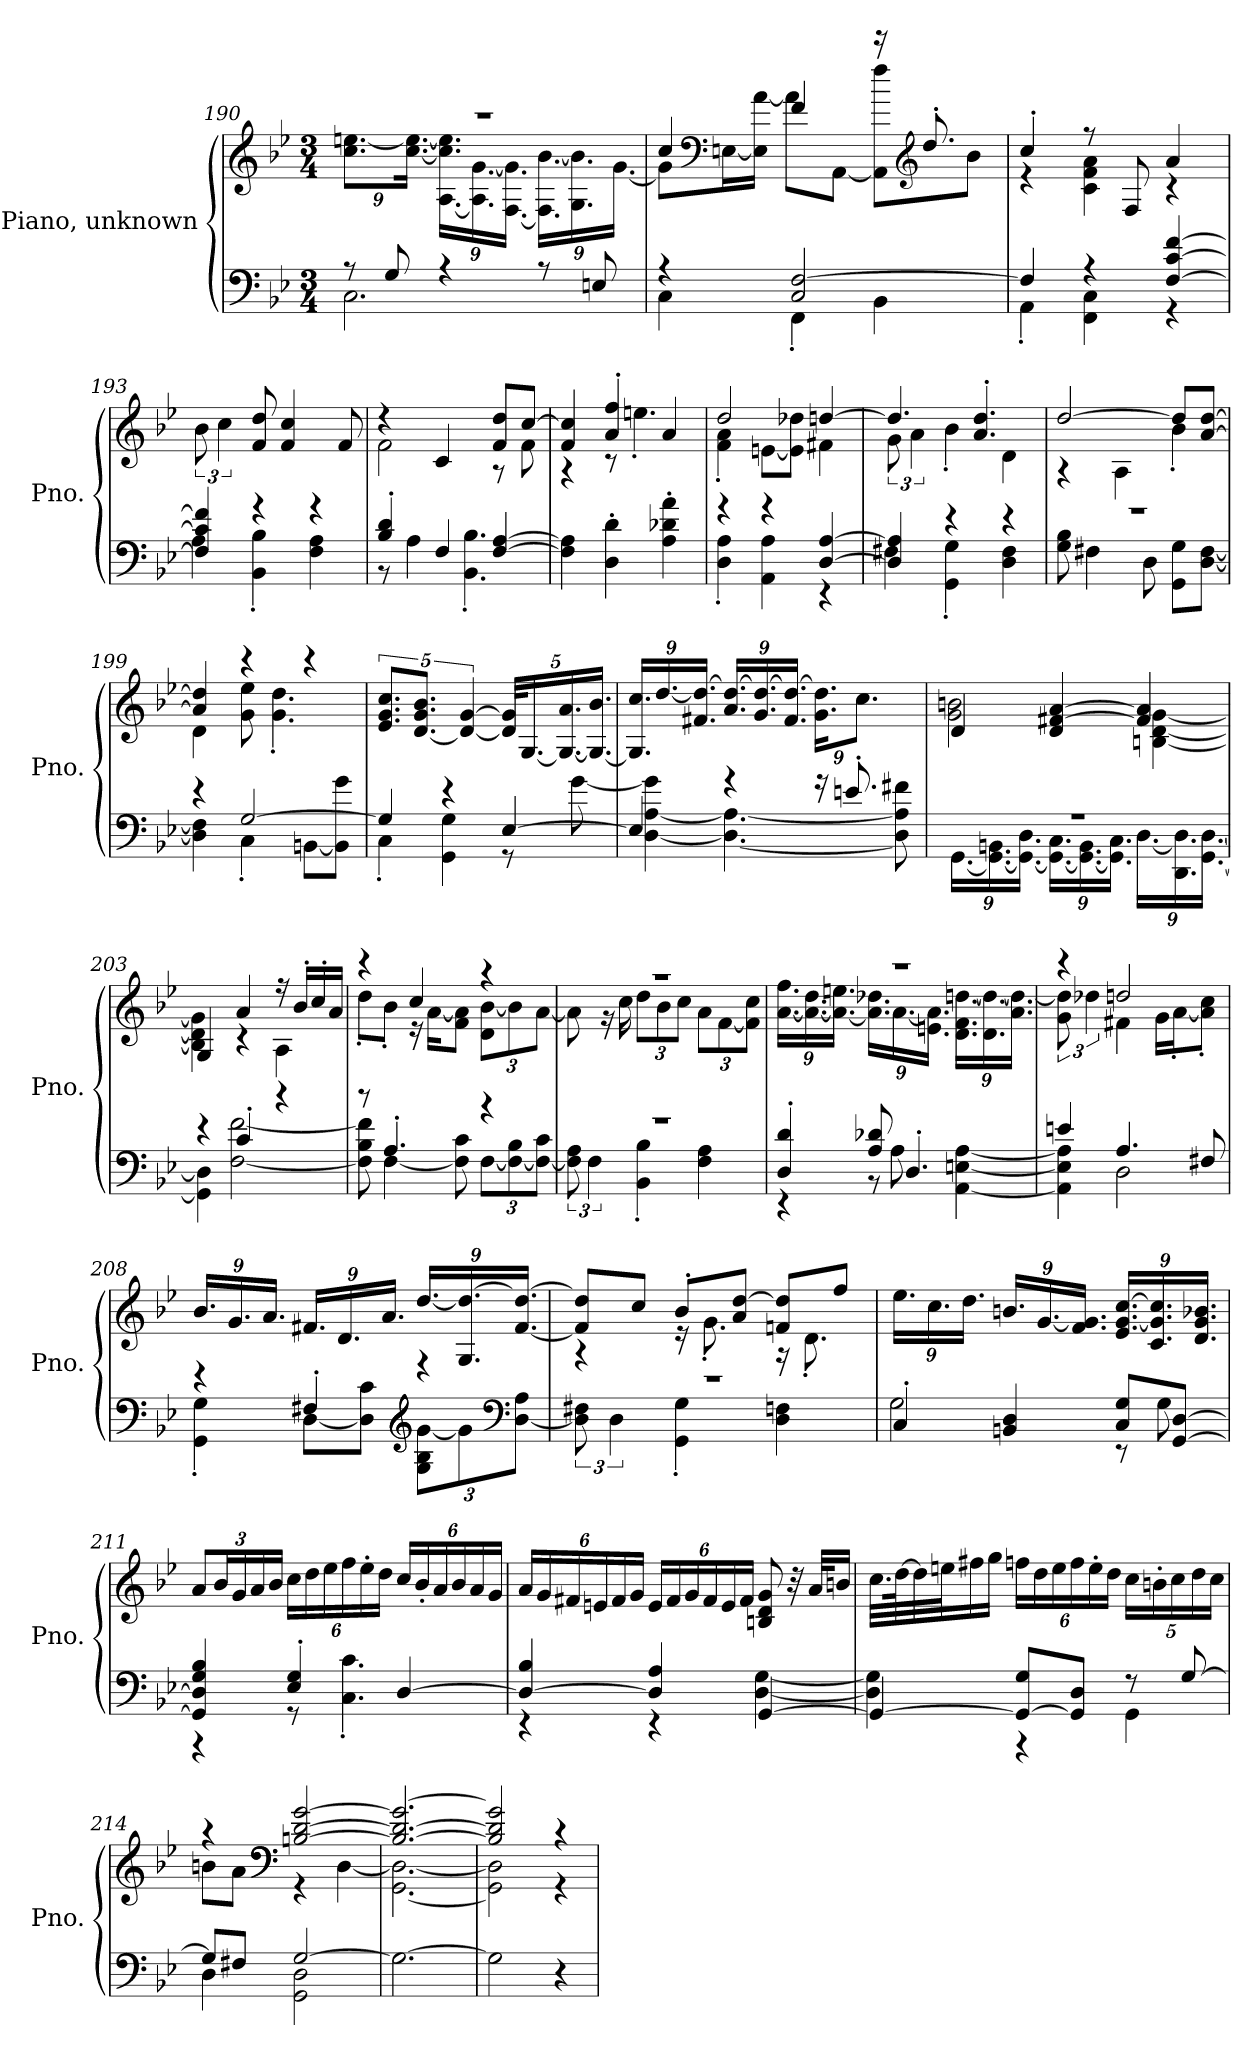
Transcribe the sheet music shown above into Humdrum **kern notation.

**kern	**kern
*part1	*part1
*staff2	*staff1
*I"Piano, unknown	*
*I'Pno.	*
!!LO:LB:g=z
*clefF4	*clefG2
*k[b-e-]	*k[b-e-]
*M3/4	*M3/4
=190	=190
*^	*^
*	*	*	*Xbrackettup
8r	2.C\	2.r	9.cc\ [9.een\L
8G/	.	.	.
.	.	.	[18.cc\ 18.ee\_Jk
4r	.	.	[18.A\ 18.cc\] 18.ee\]LL
.	.	.	18.A\] [18.g\
.	.	.	[18.F\ 18.g\]JJ
8r	.	.	18.F\] [18.b-\LL
.	.	.	18.G\ 18.b-\]
8En/	.	.	.
.	.	.	[18.g\JJ
=191	=191	=191	=191
4r	4C\	4cc/	8g\L]
*	*	*clefF4	*
.	.	.	[16En\L
.	.	.	16E\] [16a\JJ
2C/ [2F/	4FF'\	4f/	8a\L]
.	.	.	[8AA\J
.	4BB-\	16r	8AA\] 8ff\L
*	*	*clefG2	*
.	.	8.dd'/	.
.	.	.	8b-\J
=192	=192	=192	=192
4F/]	4AA'\	4cc'/	4r
4r	4FF\ 4C\	8r	4c\ 4f\ 4a\
.	.	8F/	.
[4F/ [4c/ [4f/	4r	4a/	4r
*	*	*v	*v
=193	=193	=193
*	*	*brackettup
4F/] 4c/] 4f/]	4A\	12b-\
.	.	6cc\
4r	4BB-\' 4B-\'	8f/ 8dd/
.	.	4f/ 4cc/
4r	4F\ 4A\	.
.	.	8f/
!!LO:PB:g=z
=194	=194	=194
*	*	*^
4B-/' 4d/'	8r	4r	2f\
.	4A\	.	.
4F/	.	4c/	.
.	4.BB-\' 4.B-\'	.	.
[4F/ [4A/	.	8f/ 8dd/L	8r
.	.	[8cc/J	8f\
*v	*v	*	*
=195	=195	=195
4F\] 4A\]	4f/ 4cc/]	4r
4D\' 4d\'	4a/' 4ff/'	8r
.	.	4.een'\
4A\' 4d-X\' 4a\'	4a/	.
=196	=196	=196
*^	*	*
4r	4D\' 4A\'	2dd/	4f\' 4a\'
4r	4AA\ 4A\	.	[8en\L
.	.	.	8e\] 8dd-X\J
[4D/ [4A/	4r	[4ddn/	4f#X\
=197	=197	=197	=197
4D/] 4A/]	4F#X\	4.dd/]	12g\
.	.	.	6a\
4r	4GG\' 4G\'	.	4b-'\
.	.	4.a/' 4.dd/'	.
4r	4D\ 4F#\	.	4d\
=198	=198	=198	=198
2.r	8G\ 8B-\	[2dd/	4r
.	4F#X\	.	.
.	.	.	4A\
.	8D\	.	.
.	8GG\ 8G\L	8dd/L]	4b-'\
.	[8D\ [8F#\J	[8a/ [8dd/J	.
=199	=199	=199	=199
4r	4D\] 4F#\]	4a/] 4dd/]	4d\
[2G/	4C'\	4r	8g\ 8ee-\
.	.	.	4.g\' 4.dd\'
.	[8BBn\L	4r	.
.	8BB\] 8g\J	.	.
*	*	*v	*v
!!LO:LB:g=z
=200	=200	=200
4G/]	4C'\	10.e-/ 10.g/ 10.cc/L
.	.	[10.d/ 10.g/ 10.b-/J
4r	4GG\ 4G\	.
.	.	5d/_ [5g/
[4E-/	8r	40d/] 40g/]KLL
.	.	[20.G/
.	.	20.G/_ 20.a/
.	[8g\	.
.	.	20.G/_ 20.b-/JJ
=201	=201	=201
*	*	*Xbrackettup
4E-/]	[4D\ [4A\ 4g\]	18.G/] 18.cc/LL
.	.	[18.dd/
.	.	18.f#X/ 18.dd/_JJ
4r	4.D\_ 4.A\_	18.a/ 18.dd/_LL
.	.	18.g/ 18.dd/_
.	.	18.f#/ 18.dd/_JJ
16r	.	18.g\ 18.dd\]KL
8.en'/	.	.
.	.	9.cc\J
.	8D\] 8A\] 8f#X\	.
!!LO:LB:g=z
=202	=202	=202
*	*Xbrackettup	*
*	*	*^
2.r	[18.GG\LL	4d/	2g\ 2bn\
.	18.GG\_ 18.BBn\	.	.
.	18.GG\_ 18.D\JJ	.	.
.	18.GG\_ 18.C\LL	4d/ [4f#X/ [4a/	.
.	18.GG\_ 18.BB\	.	.
.	18.GG\] 18.C\JJ	.	.
.	[18.D\LL	4f#/] 4a/]	[4Bn\ [4d\ [4g\
.	18.DD\ 18.D\]	.	.
.	[18.GG\ [18.D\JJ	.	.
=203	=203	=203	=203
4r	4GG\] 4D\]	4G/	4B\] 4d\] 4g\]
4c'/	[2F\ [2f\	4a/	4r
4r	.	16r	4A\
.	.	16b-'/LL	.
.	.	16cc'/	.
.	.	16a/JJ	.
=204	=204	=204	=204
8r	8F\] 8B-\ 8f\]	4r	8dd'\L
4.A'/	[4F\	.	8b-'\J
.	.	4cc/	16r
.	.	.	[16a\KL
.	8F\] 8c\	.	8f\ 8a\]J
4r	[12F\L	4r	12d\ [12b-\L
.	12F\_ 12B-\	.	12b-\]
.	12F\_ 12c\J	.	[12a\J
!!LO:LB:g=z	!!
=205	=205	=205	=205
*	*brackettup	*	*
2.r	12F\] 12A\	2.r	8a\]
.	6F\	.	.
.	.	.	16r
.	.	.	16cc\
.	4BB-\' 4B-\'	.	12dd\L
.	.	.	12b-\
.	.	.	12cc\J
.	4F\ 4A\	.	12a\L
.	.	.	[12f\
.	.	.	12f\] 12cc\J
=206	=206	=206	=206
4D/' 4d/'	4r	2.r	[18.a\ 18.ff\LL
.	.	.	18.a\_ 18.dd\
.	.	.	18.a\_ 18.een\JJ
8A/ 8d-X/	8r	.	18.a\] 18.dd-X\LL
.	.	.	[18.a\
4.D'/	8A\	.	.
.	.	.	18.en\ 18.a\]JJ
.	[4AA\ [4En\ [4A\	.	18.d\ 18.f\ [18.ddn\LL
.	.	.	18.d\ 18.dd\_
.	.	.	18.a\ 18.dd\_JJ
=207	=207	=207	=207
*	*	*	*brackettup
4en/	4AA\] 4E\] 4A\]	4r	12g\ 12dd\]
.	.	.	6dd-X\
4.A/	2D\	2ddn/	4f#X\
.	.	.	16g\LL
.	.	.	[16a'\J
8F#X/	.	.	8a\]' 8cc\'J
*	*	*v	*v
!!LO:LB:g=z
=208	=208	=208
*	*	*Xbrackettup
4r	4GG\' 4G\'	18.b-/LL
.	.	18.g/
.	.	18.a/JJ
4F#X'/	[8D\L	18.f#X/LL
.	.	18.d/
.	8D\] 8c\J	.
.	.	18.a/JJ
*clefG2	*	*
*	*Xbrackettup	*
4r	12G\ 12B-\ [12g\L	[18.dd/LL
.	12g\]	18.G/ 18.dd/_
*clefF4	*	*
.	[12D\ 12A\J	[18.f#/ 18.dd/_JJ
=209	=209	=209
*	*brackettup	*
*	*	*^
2.r	12D\] 12F#X\	8f#/] 8dd/]L	4r
.	6D\	.	.
.	.	8cc/J	.
.	4GG\' 4G\'	8b-'/L	16r
.	.	.	8.g'\
.	.	8a/ [8dd/J	.
.	4D\ 4Fn\	8fn/ 8dd/]L	16r
.	.	.	8.d'\
.	.	8ff/J	.
*	*	*v	*v
=210	=210	=210
4C'/	2G\	18.ee-\LL
.	.	18.cc\
.	.	18.dd\JJ
4BBn/ 4D/	.	18.bn/LL
.	.	[18.g/
.	.	18.f/ 18.g/]JJ
8C/ 8G/L	8r	18.e-/ [18.g/ [18.cc/LL
.	.	18.c/ 18.g/] 18.cc/]
[8GG/ [8D/J	8G\	.
.	.	18.d/ 18.g/ 18.b-X/JJ
!!LO:LB:g=z
=211	=211	=211
4GG/] 4D/] 4G/ 4B-/	4r	12a/L
.	.	24b-/L
.	.	24g/
.	.	24a/
.	.	24b-/JJ
4E-/' 4G/'	8r	24cc\LL
.	.	24dd\
.	.	24ee-\
.	4.C\' 4.c\'	24ff\
.	.	24ee-'\
.	.	24dd\JJ
[4D/	.	24cc/LL
.	.	24b-'/
.	.	24a/
.	.	24b-/
.	.	24a/
.	.	24g/JJ
=212	=212	=212
4D/_ 4B-/	4r	24a/LL
.	.	24g/
.	.	24f#X/
.	.	24en/
.	.	24f#/
.	.	24g/JJ
4D/] 4A/	4r	24e/LL
.	.	24f#/
.	.	24g/
.	.	24f#/
.	.	24e/
.	.	24f#/JJ
[4GG/	[4D\ [4G\	8Bn/ 8d/ 8g/
.	.	32r
.	.	32a/KLL
.	.	16bn/JJ
!!LO:PB:g=z
=213	=213	=213
4GG/_	4D\] 4G\]	32.cc\LLL
.	.	[64dd\K
.	.	32dd\]
.	.	32een\J
.	.	16ff#X\
.	.	16gg\JJ
8GG/_ 8G/L	4r	24ffn\LL
.	.	24dd\
.	.	24ee\
8GG/] 8D/J	.	24ff\
.	.	24ee'\
.	.	24dd\JJ
8r	4GG\	20cc\LL
.	.	20bn'\
.	.	20cc\
[8G/	.	.
.	.	20dd\
.	.	20cc\JJ
=214	=214	=214
*	*	*^
8G/L]	4D\	4r	8bn\L
8F#X/J	.	.	8a\J
*	*	*clefF4	*
[2G/	2GG\ 2D\	[2Bn/ [2d/ [2g/	4r
.	.	.	[4D\
*v	*v	*	*
=215	=215	=215
2.G\_	2.B/_ 2.d/_ 2.g/_	[2.GG\ 2.D\_
=216	=216	=216
2G\]	2B/] 2d/] 2g/]	2GG\] 2D\]
4r	4r	4r
*	*v	*v
=	=
*-	*-
